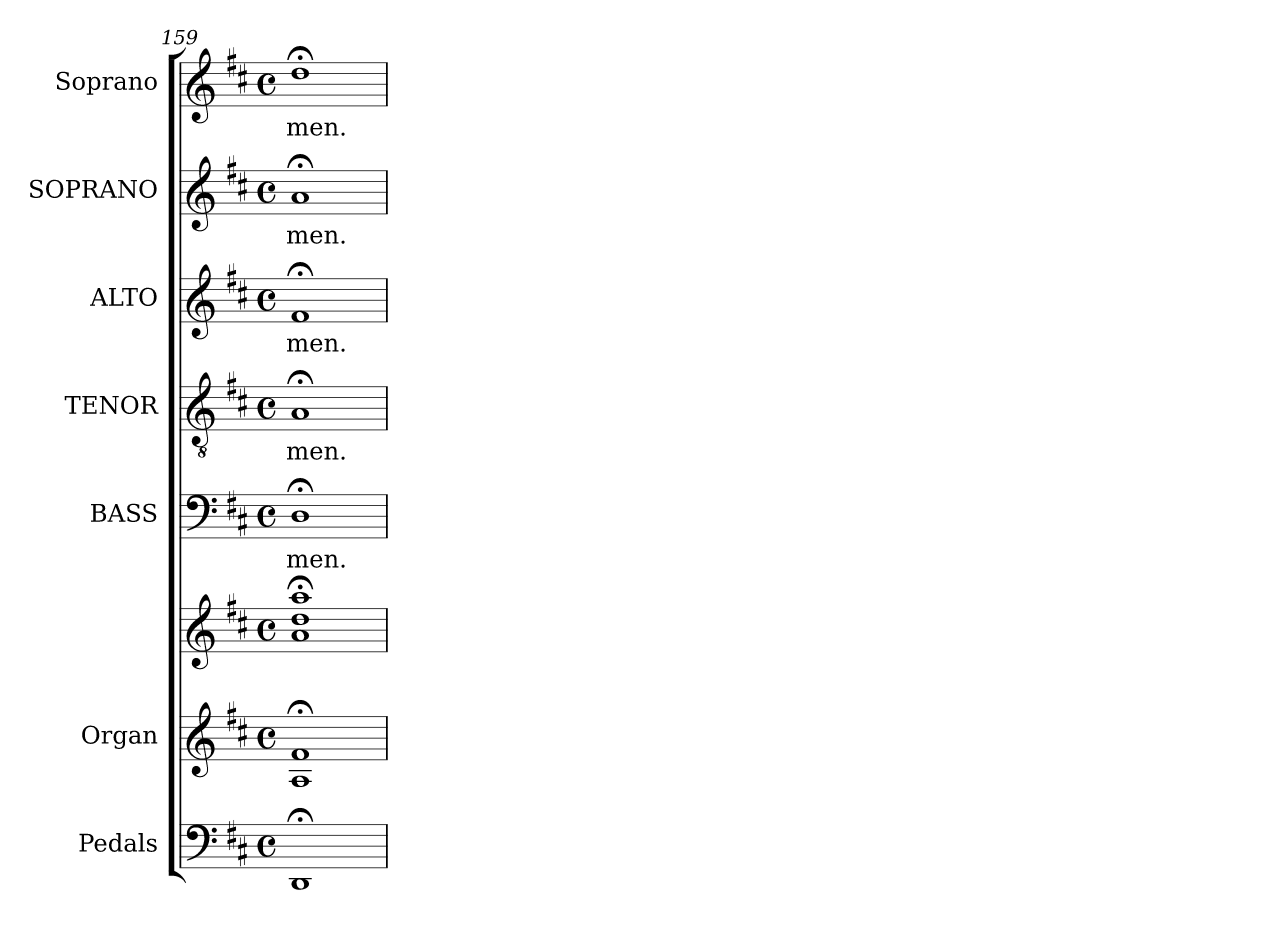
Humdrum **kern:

**kern	**kern	**kern	**kern	**text	**kern	**text	**kern	**text	**kern	**text	**kern	**text
*part7	*part6	*part6	*part5	*part5	*part4	*part4	*part3	*part3	*part2	*part2	*part1	*part1
*staff8	*staff7	*staff6	*staff5	*staff5	*staff4	*staff4	*staff3	*staff3	*staff2	*staff2	*staff1	*staff1
*I"Pedals	*I"Organ	*	*I"BASS	*	*I"TENOR	*	*I"ALTO	*	*I"SOPRANO	*	*I"Soprano	*
*I'Ped.	*I'Org.	*	*I'B.	*	*I'T.	*	*I'A.	*	*I'S.	*	*I'S.	*
*clefF4	*clefG2	*clefG2	*clefF4	*	*clefGv2	*	*clefG2	*	*clefG2	*	*clefG2	*
*	*	*	*	*	*ITrd7c12	*	*	*	*	*	*	*
*k[f#c#]	*k[f#c#]	*k[f#c#]	*k[f#c#]	*	*k[f#c#]	*	*k[f#c#]	*	*k[f#c#]	*	*k[f#c#]	*
*D:	*D:	*D:	*D:	*	*D:	*	*D:	*	*D:	*	*D:	*
*M4/4	*M4/4	*M4/4	*M4/4	*	*M4/4	*	*M4/4	*	*M4/4	*	*M4/4	*
*met(c)	*met(c)	*met(c)	*met(c)	*	*met(c)	*	*met(c)	*	*met(c)	*	*met(c)	*
=159	=159	=159	=159	=159	=159	=159	=159	=159	=159	=159	=159	=159
!	!	!	!	!LO:LY:b:color=#000000	!	!	!	!	!	!	!	!
!	!	!	!	!	!	!LO:LY:b:color=#000000	!	!	!	!	!	!
!	!	!	!	!	!	!	!	!LO:LY:b:color=#000000	!	!	!	!
!	!	!	!	!	!	!	!	!	!	!LO:LY:b:color=#000000	!	!
!	!	!	!	!	!	!	!	!	!	!	!	!LO:LY:b:color=#000000
1DD;i	1Ai; 1f#i;	1ai; 1ddi; 1aai;	1D;i	-men.	1AA;i	-men.	1f#;i	-men.	1a;i	-men.	1dd;i	-men.
=	=	=	=	=	=	=	=	=	=	=	=	=
*-	*-	*-	*-	*-	*-	*-	*-	*-	*-	*-	*-	*-
